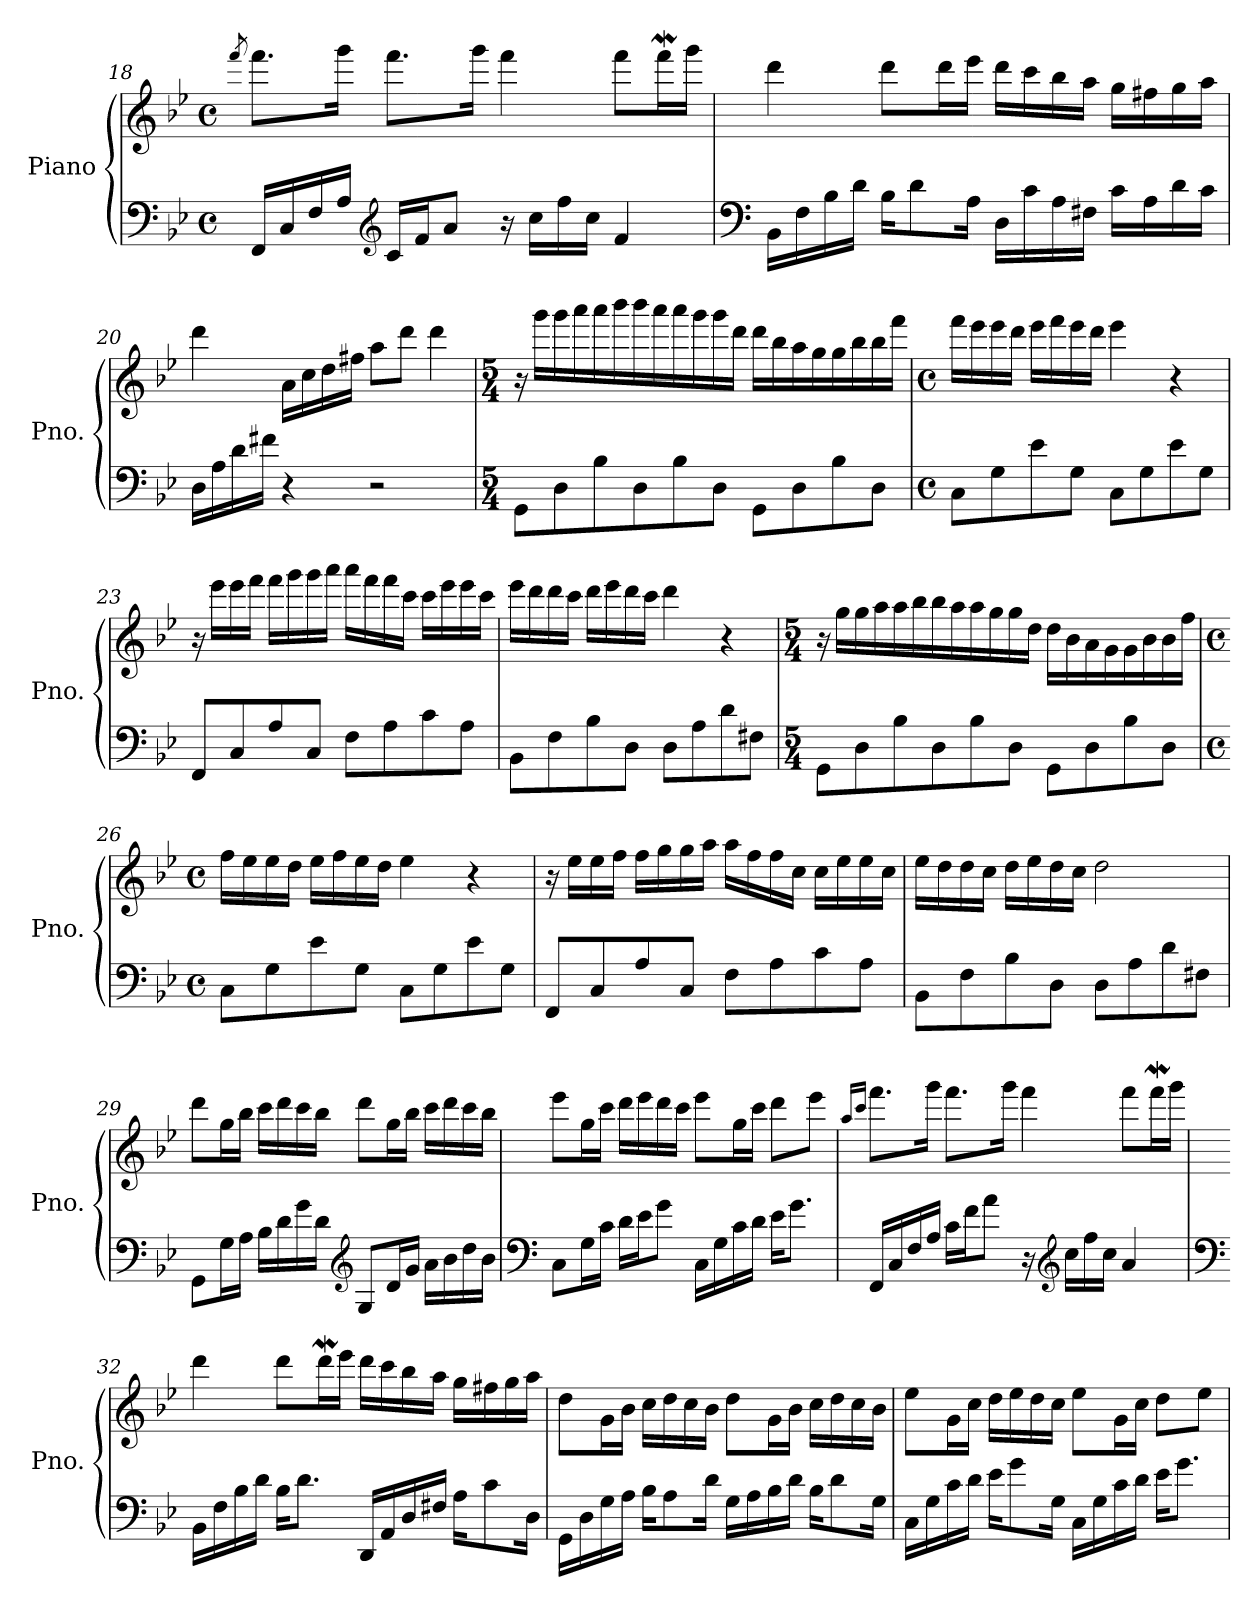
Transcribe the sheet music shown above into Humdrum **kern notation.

**kern	**kern
*part1	*part1
*staff2	*staff1
*I"Piano	*
*I'Pno.	*
!!LO:LB:g=z
*clefF4	*clefG2
*k[b-e-]	*k[b-e-]
*M4/4	*M4/4
*met(c)	*met(c)
=18	=18
.	8qfff/
16FF/LL	8.fff\L
16C/	.
16F/	.
16A/JJ	16ggg\Jk
*clefG2	*
16c/LL	8.fff\L
16f/J	.
8a/J	.
.	16ggg\Jk
16r	4fff\
16cc\LL	.
16ff\	.
16cc\JJ	.
4f/	8fff\L
.	16fffW\L
.	16ggg\JJ
=19	=19
*clefF4	*
16BB-\LL	4ddd\
16F\	.
16B-\	.
16d\JJ	.
16B-\KL	8ddd\L
8d\	.
.	16ddd\L
16A\Jk	16eee-\JJ
16D\LL	16ddd\LL
16c\	16ccc\
16A\	16bb-\
16F#X\JJ	16aa\JJ
16c\LL	16gg\LL
16A\	16ff#X\
16d\	16gg\
16c\JJ	16aa\JJ
!!LO:LB:g=z
=20	=20
16D\LL	4ddd\
16A\	.
16d\	.
16f#X\JJ	.
4r	16a\LL
.	16cc\
.	16dd\
.	16ff#X\JJ
2r	8aa\L
.	8ddd\J
.	4ddd\
=21	=21
*M5/4	*M5/4
8GG\L	16r
.	16ggg\LL
8D\	16ggg\
.	16aaa\
8B-\	16aaa\
.	16bbb-\
8D\	16bbb-\
.	16aaa\
8B-\	16aaa\
.	16ggg\
8D\J	16ggg\
.	16ddd\JJ
8GG\L	16ddd\LL
.	16bb-\
8D\	16aa\
.	16gg\
8B-\	16gg\
.	16bb-\
8D\J	16bb-\
.	16fff\JJ
!!LO:LB:g=z
=22	=22
*M4/4	*M4/4
*met(c)	*met(c)
8C\L	16fff\LL
.	16eee-\
8G\	16eee-\
.	16ddd\JJ
8e-\	16eee-\LL
.	16fff\
8G\J	16eee-\
.	16ddd\JJ
8C\L	4eee-\
8G\	.
8e-\	4r
8G\J	.
=23	=23
8FF/L	16r
.	16eee-\LL
8C/	16eee-\
.	16fff\JJ
8A/	16fff\LL
.	16ggg\
8C/J	16ggg\
.	16aaa\JJ
8F\L	16aaa\LL
.	16fff\
8A\	16fff\
.	16ccc\JJ
8c\	16ccc\LL
.	16eee-\
8A\J	16eee-\
.	16ccc\JJ
!!LO:LB:g=z
=24	=24
8BB-\L	16eee-\LL
.	16ddd\
8F\	16ddd\
.	16ccc\JJ
8B-\	16ddd\LL
.	16eee-\
8D\J	16ddd\
.	16ccc\JJ
8D\L	4ddd\
8A\	.
8d\	4r
8F#X\J	.
=25	=25
*M5/4	*M5/4
8GG\L	16r
.	16gg\LL
8D\	16gg\
.	16aa\
8B-\	16aa\
.	16bb-\
8D\	16bb-\
.	16aa\
8B-\	16aa\
.	16gg\
8D\J	16gg\
.	16dd\JJ
8GG\L	16dd\LL
.	16b-\
8D\	16a\
.	16g\
8B-\	16g\
.	16b-\
8D\J	16b-\
.	16ff\JJ
!!LO:PB:g=z
=26	=26
*M4/4	*M4/4
*met(c)	*met(c)
8C\L	16ff\LL
.	16ee-\
8G\	16ee-\
.	16dd\JJ
8e-\	16ee-\LL
.	16ff\
8G\J	16ee-\
.	16dd\JJ
8C\L	4ee-\
8G\	.
8e-\	4r
8G\J	.
=27	=27
8FF/L	16r
.	16ee-\LL
8C/	16ee-\
.	16ff\JJ
8A/	16ff\LL
.	16gg\
8C/J	16gg\
.	16aa\JJ
8F\L	16aa\LL
.	16ff\
8A\	16ff\
.	16cc\JJ
8c\	16cc\LL
.	16ee-\
8A\J	16ee-\
.	16cc\JJ
=28	=28
8BB-\L	16ee-\LL
.	16dd\
8F\	16dd\
.	16cc\JJ
8B-\	16dd\LL
.	16ee-\
8D\J	16dd\
.	16cc\JJ
8D\L	2dd\
8A\	.
8d\	.
8F#X\J	.
!!LO:LB:g=z
=29	=29
8GG\L	8ddd\L
16G\L	16gg\L
16A\JJ	16bb-\JJ
16B-\LL	16ccc\LL
16d\	16ddd\
16g\	16ccc\
16d\JJ	16bb-\JJ
*clefG2	*
8G/L	8ddd\L
16d/L	16gg\L
16g/JJ	16bb-\JJ
16a\LL	16ccc\LL
16b-\	16ddd\
16dd\	16ccc\
16b-\JJ	16bb-\JJ
=30	=30
*clefF4	*
8C\L	8eee-\L
16G\L	16gg\L
16c\JJ	16ccc\JJ
16d\LL	16ddd\LL
16e-\J	16eee-\
8g\J	16ddd\
.	16ccc\JJ
16C\LL	8eee-\L
16G\	.
16c\	16gg\L
16d\JJ	16ccc\JJ
16e-\KL	8ddd\L
8.g\J	.
.	8eee-\J
!!LO:LB:g=z
=31	=31
.	16qaa/LL
.	16qccc/JJ
16FF/LL	8.fff\L
16C/	.
16F/	.
16A/JJ	16ggg\Jk
16c\LL	8.fff\L
16f\J	.
8a\J	.
.	16ggg\Jk
16r	4fff\
*clefG2	*
16cc\LL	.
16ff\	.
16cc\JJ	.
4a/	8fff\L
.	16fffW\L
.	16ggg\JJ
=32	=32
*clefF4	*
16BB-\LL	4ddd\
16F\	.
16B-\	.
16d\JJ	.
16B-\KL	8ddd\L
8.d\J	.
.	16dddW\L
.	16eee-\JJ
16DD/LL	16ddd\LL
16AA/	16ccc\
16D/	16bb-\
16F#X/JJ	16aa\JJ
16A\KL	16gg\LL
8c\	16ff#X\
.	16gg\
16D\Jk	16aa\JJ
!!LO:LB:g=z
=33	=33
16GG\LL	8dd\L
16D\	.
16G\	16g\L
16A\JJ	16b-\JJ
16B-\KL	16cc\LL
8A\	16dd\
.	16cc\
16d\Jk	16b-\JJ
16G\LL	8dd\L
16A\	.
16B-\	16g\L
16d\JJ	16b-\JJ
16B-\KL	16cc\LL
8d\	16dd\
.	16cc\
16G\Jk	16b-\JJ
=34	=34
16C\LL	8ee-\L
16G\	.
16c\	16g\L
16d\JJ	16cc\JJ
16e-\KL	16dd\LL
8g\	16ee-\
.	16dd\
16G\Jk	16cc\JJ
16C\LL	8ee-\L
16G\	.
16c\	16g\L
16d\JJ	16cc\JJ
16e-\KL	8dd\L
8.g\J	.
.	8ee-\J
=	=
*-	*-
